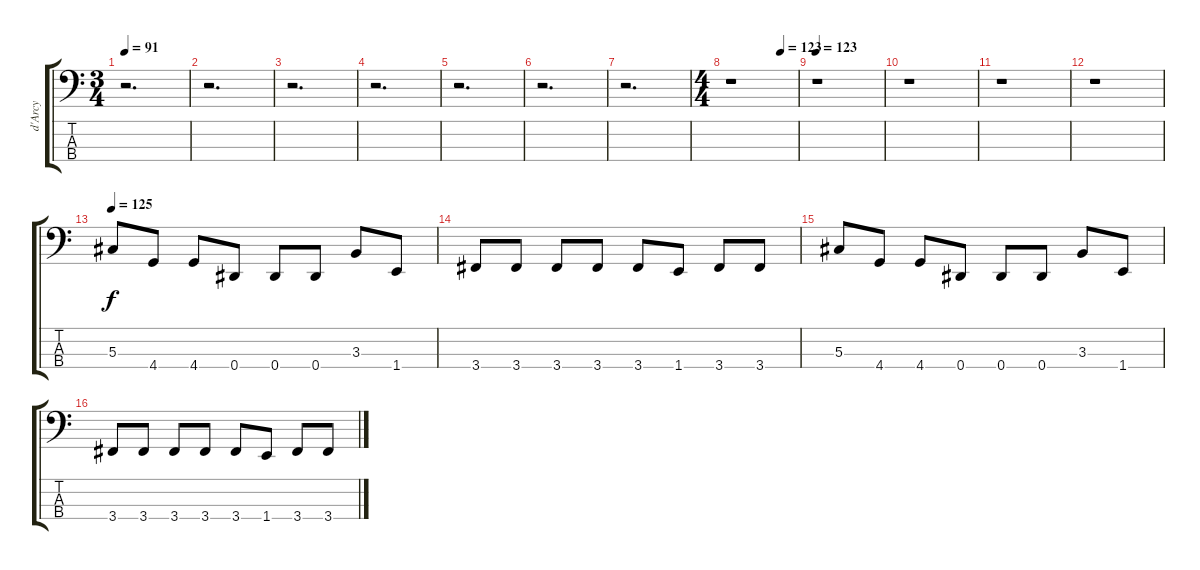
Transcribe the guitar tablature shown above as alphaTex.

\track ("d'Arcy" "d'Arcy") {instrument electricbasspick}
\staff {score tabs}
\tuning (Gb2 Db2 Ab1 Eb1) {hide}
\ts (3 4)
\tempo 91
\clef f4
\ks c
r.2{d dy f} |
r.2{d} |
r.2{d} |
r.2{d} |
r.2{d} |
r.2{d} |
r.2{d} |
\ts (4 4)
\tempo (123 0.75)
r.1 |
\tempo 123
r.1 |
r.1 |
r.1 |
r.1 |
\tempo 123
\tempo 125
5.3.8{volume 13} 4.4.8 4.4.8 0.4.8 0.4.8 0.4.8 3.3.8 1.4.8 |
3.4.8 3.4.8 3.4.8 3.4.8 3.4.8 1.4.8 3.4.8 3.4.8 |
5.3.8 4.4.8 4.4.8 0.4.8 0.4.8 0.4.8 3.3.8 1.4.8 |
3.4.8 3.4.8 3.4.8 3.4.8 3.4.8 1.4.8 3.4.8 3.4.8
